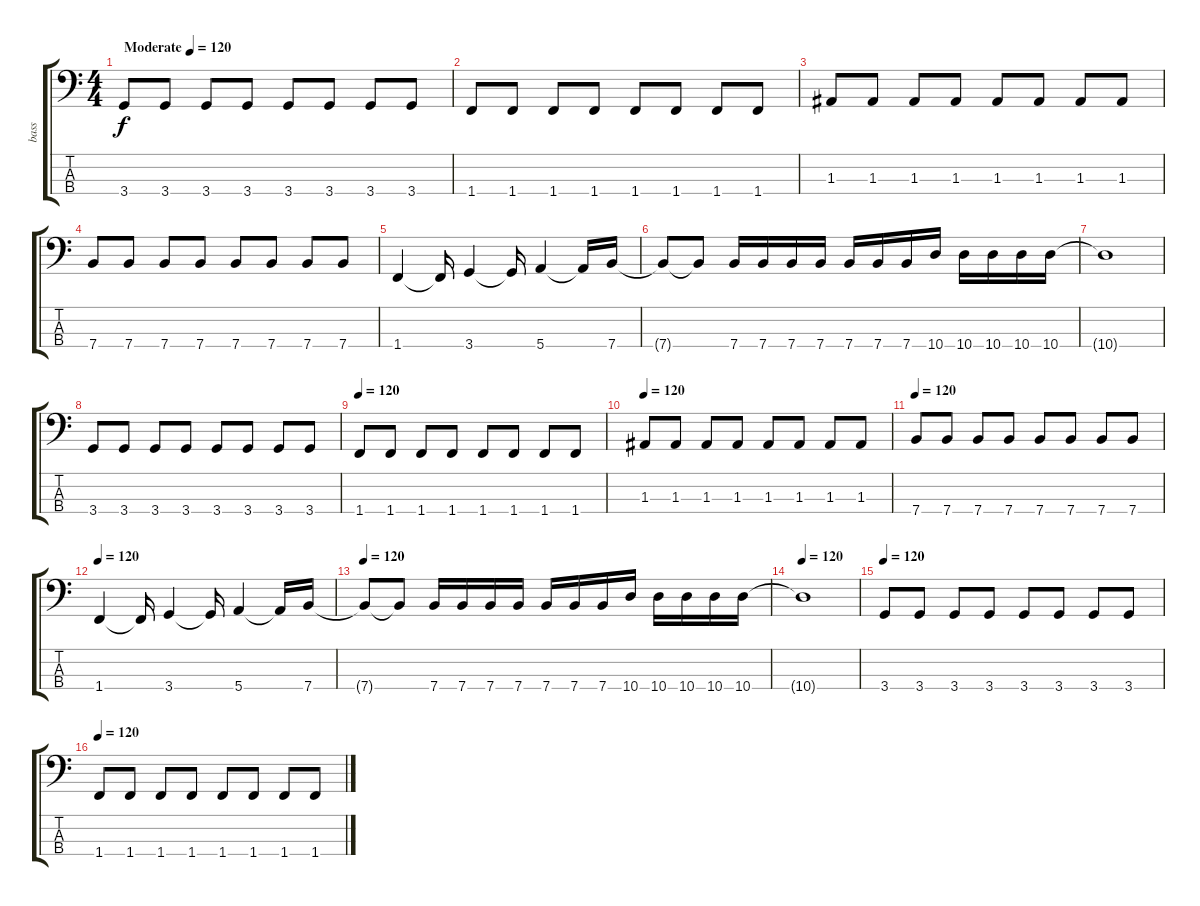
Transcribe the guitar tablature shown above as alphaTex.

\track ("bass" "bass") {instrument electricbassfinger}
\staff {score tabs}
\tuning (G2 D2 A1 E1) {hide}
\ts (4 4)
\tempo (120 "Moderate")
\clef f4
\ks c
3.4.8{dy f instrument electricbassfinger} 3.4.8 3.4.8 3.4.8 3.4.8 3.4.8 3.4.8 3.4.8 |
1.4.8 1.4.8 1.4.8 1.4.8 1.4.8 1.4.8 1.4.8 1.4.8 |
1.3.8 1.3.8 1.3.8 1.3.8 1.3.8 1.3.8 1.3.8 1.3.8 |
7.4.8 7.4.8 7.4.8 7.4.8 7.4.8 7.4.8 7.4.8 7.4.8 |
1.4.4 1.4{t}.16 3.4.4 3.4{t}.16 5.4.4 5.4{t}.16 7.4.16 |
7.4{t}.8 7.4{t}.8 7.4.16 7.4.16 7.4.16 7.4.16 7.4.16 7.4.16 7.4.16 10.4.16 10.4.16 10.4.16 10.4.16 10.4.16 |
10.4{t}.1 |
3.4.8 3.4.8 3.4.8 3.4.8 3.4.8 3.4.8 3.4.8 3.4.8 |
\tempo 150
\tempo 120
1.4.8 1.4.8 1.4.8 1.4.8 1.4.8 1.4.8 1.4.8 1.4.8 |
\tempo 200
\tempo 120
1.3.8 1.3.8 1.3.8 1.3.8 1.3.8 1.3.8 1.3.8 1.3.8 |
\tempo 200
\tempo 120
7.4.8 7.4.8 7.4.8 7.4.8 7.4.8 7.4.8 7.4.8 7.4.8 |
\tempo 200
\tempo 120
1.4.4 1.4{t}.16 3.4.4 3.4{t}.16 5.4.4 5.4{t}.16 7.4.16 |
\tempo 120
7.4{t}.8 7.4{t}.8 7.4.16 7.4.16 7.4.16 7.4.16 7.4.16 7.4.16 7.4.16 10.4.16 10.4.16 10.4.16 10.4.16 10.4.16 |
\tempo 120
10.4{t}.1 |
\tempo 120
3.4.8 3.4.8 3.4.8 3.4.8 3.4.8 3.4.8 3.4.8 3.4.8 |
\tempo 120
1.4.8 1.4.8 1.4.8 1.4.8 1.4.8 1.4.8 1.4.8 1.4.8
